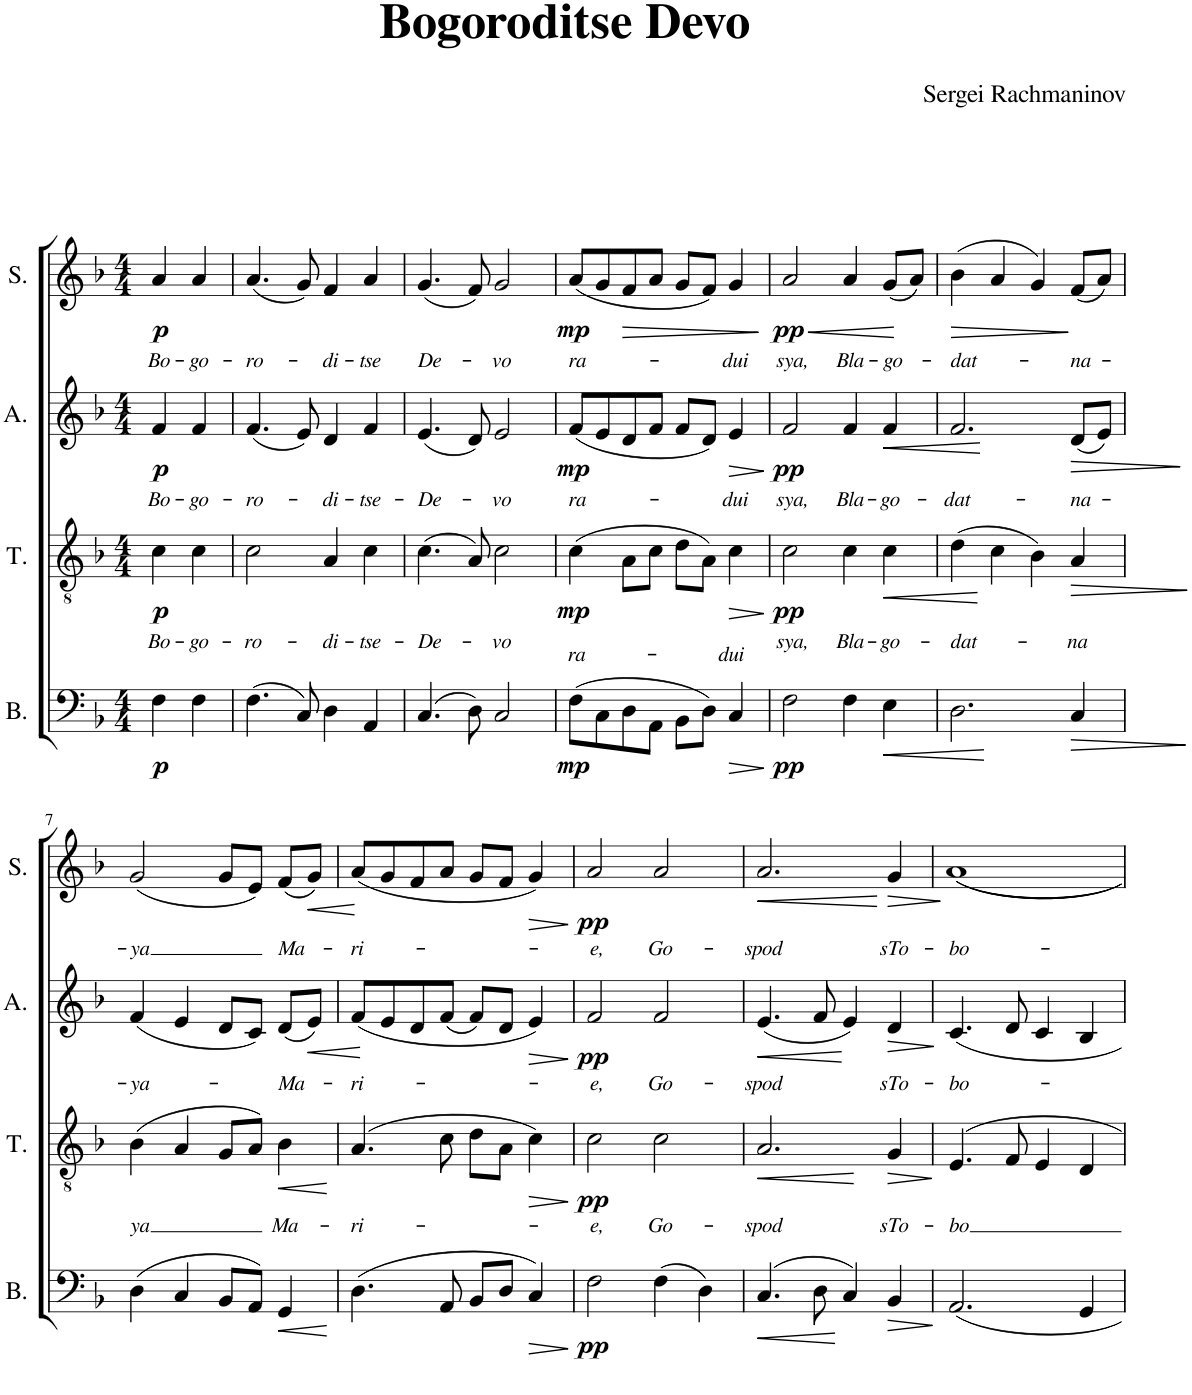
**kern	**dynam	**kern	**text	**dynam	**kern	**text	**dynam	**kern	**text	**dynam
*part4	*part4	*part3	*part3	*part3	*part2	*part2	*part2	*part1	*part1	*part1
*staff4	*staff4	*staff3	*staff3	*staff3	*staff2	*staff2	*staff2	*staff1	*staff1	*staff1
*I"B.	*	*I"T.	*	*	*I"A.	*	*	*I"S.	*	*
*I'B.	*	*I'T.	*	*	*I'A.	*	*	*I'S.	*	*
*clefF4	*	*clefGv2	*	*	*clefG2	*	*	*clefG2	*	*
*Trd7c12	*	*	*	*	*	*	*	*	*	*
*k[b-]	*	*k[b-]	*	*	*k[b-]	*	*	*k[b-]	*	*
*M4/4	*	*M4/4	*	*	*M4/4	*	*	*M4/4	*	*
=1	=1	=1	=1	=1	=1	=1	=1	=1	=1	=1
!	!LO:DY:b	!	!LO:LY:b	!LO:DY:b	!	!LO:LY:b	!LO:DY:b	!	!LO:LY:b	!LO:DY:b
4F\	p	4c\	Bo-	p	4f/	Bo-	p	4a/	Bo-	p
!	!	!	!LO:LY:b	!	!	!LO:LY:b	!	!	!LO:LY:b	!
4F\	.	4c\	-go-	.	4f/	-go-	.	4a/	go-	.
=2	=2	=2	=2	=2	=2	=2	=2	=2	=2	=2
!	!	!	!LO:LY:b	!	!	!LO:LY:b	!	!	!LO:LY:b	!
(4.F\	.	2c\	-ro-	.	(4.f/	-ro-	.	(4.a/	-ro-	.
8C/)	.	.	.	.	8e/)	.	.	8g/)	.	.
!	!	!	!LO:LY:b	!	!	!LO:LY:b	!	!	!LO:LY:b	!
4D\	.	4A/	-di-	.	4d/	-di-	.	4f/	-di-	.
!	!	!	!LO:LY:b	!	!	!LO:LY:b	!	!	!LO:LY:b	!
4AA/	.	4c\	-tse-	.	4f/	-tse-	.	4a/	-tse	.
=3	=3	=3	=3	=3	=3	=3	=3	=3	=3	=3
!	!	!	!LO:LY:b	!	!	!LO:LY:b	!	!	!LO:LY:b	!
(4.C/	.	(4.c\	-De-	.	(4.e/	-De-	.	(4.g/	De-	.
8D\)	.	8A/)	.	.	8d/)	.	.	8f/)	.	.
!	!	!	!LO:LY:b	!	!	!LO:LY:b	!	!	!LO:LY:b	!
2C/	.	2c\	-vo	.	2e/	-vo	.	2g/	-vo	.
=4	=4	=4	=4	=4	=4	=4	=4	=4	=4	=4
!	!LO:DY:b	!	!LO:LY:b	!LO:DY:b	!	!LO:LY:b	!LO:DY:b	!	!LO:LY:b	!LO:DY:b
(8F\L	mp	(4c\	ra-	mp	(8f/L	ra-	mp	(8a/L	ra-	mp
8C\	.	.	.	.	8e/	.	.	8g/	.	.
!	!	!	!	!	!	!	!	!	!	!LO:HP:b
8D\	.	8A\L	.	.	8d/	.	.	8f/	.	>
8AA\J	.	8c\J	.	.	8f/J	.	.	8a/J	.	.
8BB-\L	.	8d\L	.	.	8f/L	.	.	8g/L	.	.
8D\J)	.	8A\J)	.	.	8d/J)	.	.	8f/J)	.	.
!	!LO:HP:b	!	!LO:LY:b	!LO:HP:b	!	!LO:LY:b	!LO:HP:b	!	!LO:LY:b	!
4C/	>	4c\	-dui	>	4e/	-dui	>	4g/	-dui	.
.	]	.	.	]	.	.	]	.	.	]
=5	=5	=5	=5	=5	=5	=5	=5	=5	=5	=5
!	!LO:DY:b	!	!LO:LY:b	!LO:DY:b	!	!LO:LY:b	!LO:DY:b	!	!LO:LY:b	!LO:HP:b
!	!	!	!	!	!	!	!	!	!	!LO:DY:n=1:b
2F\	pp	2c\	sya,	pp	2f/	sya,	pp	2a/	-sya,	< pp
!	!	!	!LO:LY:b	!	!	!LO:LY:b	!	!	!LO:LY:b	!
4F\	.	4c\	Bla-	.	4f/	Bla-	.	4a/	Bla-	.
!	!LO:HP:b	!	!LO:LY:b	!LO:HP:b	!	!LO:LY:b	!LO:HP:b	!	!LO:LY:b	!
4E\	<	4c\	-go-	<	4f/	-go-	<	(8g/L	-go-	.
.	.	.	.	.	.	.	.	8a/J)	.	.
.	[	.	.	[	.	.	[	.	.	[
=6	=6	=6	=6	=6	=6	=6	=6	=6	=6	=6
!	!	!	!LO:LY:b	!	!	!LO:LY:b	!	!	!LO:LY:b	!LO:HP:b
2.D\	.	(4d\	-dat-	.	2.f/	-dat-	.	(4b-\	-dat-	>
.	.	4c\	.	.	.	.	.	4a/	.	.
.	.	4B-\)	.	.	.	.	.	4g/)	.	.
!	!LO:HP:b	!	!LO:LY:b	!LO:HP:b	!	!LO:LY:b	!LO:HP:b	!	!LO:LY:b	!
4C/	>	4A/	-na	>	(8d/L	-na-	>	(8f/L	-na-	.
.	.	.	.	.	8e/J)	.	]	8a/J)	.	.
.	]	.	.	]	.	.	.	.	.	]
!!LO:LB:g=z
=7	=7	=7	=7	=7	=7	=7	=7	=7	=7	=7
!	!	!	!LO:LY:b	!	!	!LO:LY:b	!	!	!LO:LY:b	!
(4D\	.	(4B-\	-ya	.	(4f/	-ya-	.	(2g/	-ya	.
4C/	.	4A/	.	.	4e/	.	.	.	.	.
8BB-/L	.	8G/L	.	.	8d/L	.	.	8g/L	.	.
8AA/J)	.	8A/J)	.	.	8c/J)	.	.	8e/J)	.	.
!	!LO:HP:b	!	!LO:LY:b	!LO:HP:b	!	!LO:LY:b	!	!	!LO:LY:b	!
4GG/	<	4B-\	Ma-	<	(8d/L	-Ma-	.	(8f/L	Ma-	.
!	!	!	!	!	!	!	!LO:HP:b	!	!	!LO:HP:b
.	.	.	.	.	8e/J)	.	<	8g/J)	.	<
.	[	.	.	[	.	.	[	.	.	[
=8	=8	=8	=8	=8	=8	=8	=8	=8	=8	=8
!	!	!	!LO:LY:b	!	!	!LO:LY:b	!	!	!LO:LY:b	!
(4.D\	.	(4.A/	-ri-	.	(8f/L	-ri-	.	(8a/L	-ri-	.
.	.	.	.	.	8e/	.	.	8g/	.	.
.	.	.	.	.	8d/	.	.	8f/	.	.
8AA/	.	8c\	.	.	(8f/J	.	.	8a/J	.	.
8BB-/L	.	8d\L	.	.	8f/L)	.	.	8g/L	.	.
8D/J	.	8A\J	.	.	8d/J	.	.	8f/J	.	.
!	!LO:HP:b	!	!	!LO:HP:b	!	!	!LO:HP:b	!	!	!LO:HP:b
4C/)	>	4c\)	.	>	4e/)	.	>	4g/)	.	>
.	]	.	.	]	.	.	]	.	.	]
=9	=9	=9	=9	=9	=9	=9	=9	=9	=9	=9
!	!LO:DY:b	!	!LO:LY:b	!LO:DY:b	!	!LO:LY:b	!LO:DY:b	!	!LO:LY:b	!LO:DY:b
2F\	pp	2c\	-e,	pp	2f/	-e,	pp	2a;</	-e,	pp
!	!	!	!LO:LY:b	!	!	!LO:LY:b	!	!	!LO:LY:b	!
(4F\	.	2c\	Go-	.	2f/	Go-	.	2a/	Go-	.
4D\)	.	.	.	.	.	.	.	.	.	.
=10	=10	=10	=10	=10	=10	=10	=10	=10	=10	=10
!	!LO:HP:b	!	!LO:LY:b	!LO:HP:b	!	!LO:LY:b	!LO:HP:b	!	!LO:LY:b	!LO:HP:b
(4.C/	<	2.A/	-spod	<	(4.e/	-spod	<	2.a/	-spod	<
8D\	[	.	.	.	8f/	.	[	.	.	.
4C/)	.	.	.	.	4e/)	.	.	.	.	.
!	!LO:HP:b	!	!LO:LY:b	!LO:HP:n=1:b	!	!LO:LY:b	!LO:HP:b	!	!LO:LY:b	!LO:HP:n=1:b
4BB-/	>	4G/	sTo-	[ >	4d/	sTo-	>	4g/	sTo-	[ >
.	]	.	.	]	.	.	]	.	.	]
=11	=11	=11	=11	=11	=11	=11	=11	=11	=11	=11
!	!	!	!LO:LY:b	!	!	!LO:LY:b	!	!	!LO:LY:b	!
2.AA/	.	4.E/	-bo	.	4.c/	-bo-	.	1a	-bo-	.
.	.	8F/	.	.	8d/	.	.	.	.	.
.	.	4E/	.	.	4c/	.	.	.	.	.
4GG/	.	4D/	.	.	4B-/	.	.	.	.	.
=	=	=	=	=	=	=	=	=	=	=
*-	*-	*-	*-	*-	*-	*-	*-	*-	*-	*-
